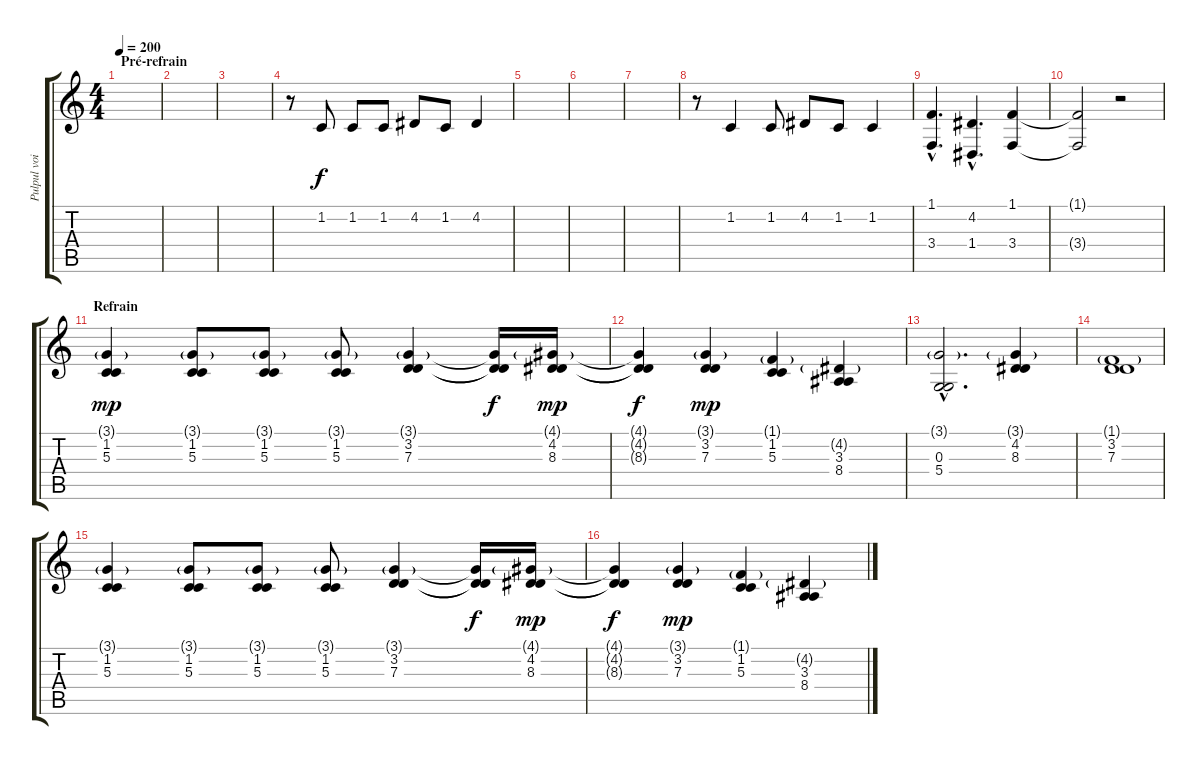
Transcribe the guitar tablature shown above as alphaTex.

\track ("Pulpul voix" "Pulpul voi") {instrument clarinet}
\staff {score tabs}
\tuning (E4 B3 G3 D3 A2 E2) {hide}
\ts (4 4)
\section ("" "Pré-refrain")
\tempo 200
\clef g2
\ks c
|
|
|
r.8 1.2.8 1.2.8 1.2.8 4.2.8 1.2.8 4.2.4 |
|
|
|
r.8 1.2.4 1.2.8 4.2.8 1.2.8 1.2.4 |
(1.1{hac} 3.4{hac}).4{d} (4.2{hac} 1.4{hac}).4{d} (1.1 3.4).4 |
(1.1{t} 3.4{t}).2 r.2 |
\section ("" "Refrain")
(3.1{g} 1.2 5.3).4{dy mp} (3.1{g} 1.2 5.3).8 (3.1{g} 1.2 5.3).8 (3.1{g} 1.2 5.3).8 (3.1{g} 3.2 7.3).4 (3.1{t} 3.2{t} 7.3{t}).16{dy f} (4.1{g} 4.2 8.3).16{dy mp} |
(4.1{t} 4.2{t} 8.3{t}).4{dy f} (3.1{g} 3.2 7.3).4{dy mp} (1.1{g} 1.2 5.3).4 (4.2{g} 3.3 8.4).4 |
(3.1{g hac} 0.3{hac} 5.4{hac}).2{d} (3.1{g} 4.2 8.3).4 |
(1.1{g} 3.2 7.3).1 |
(3.1{g} 1.2 5.3).4 (3.1{g} 1.2 5.3).8 (3.1{g} 1.2 5.3).8 (3.1{g} 1.2 5.3).8 (3.1{g} 3.2 7.3).4 (3.1{t} 3.2{t} 7.3{t}).16{dy f} (4.1{g} 4.2 8.3).16{dy mp} |
(4.1{t} 4.2{t} 8.3{t}).4{dy f} (3.1{g} 3.2 7.3).4{dy mp} (1.1{g} 1.2 5.3).4 (4.2{g} 3.3 8.4).4
